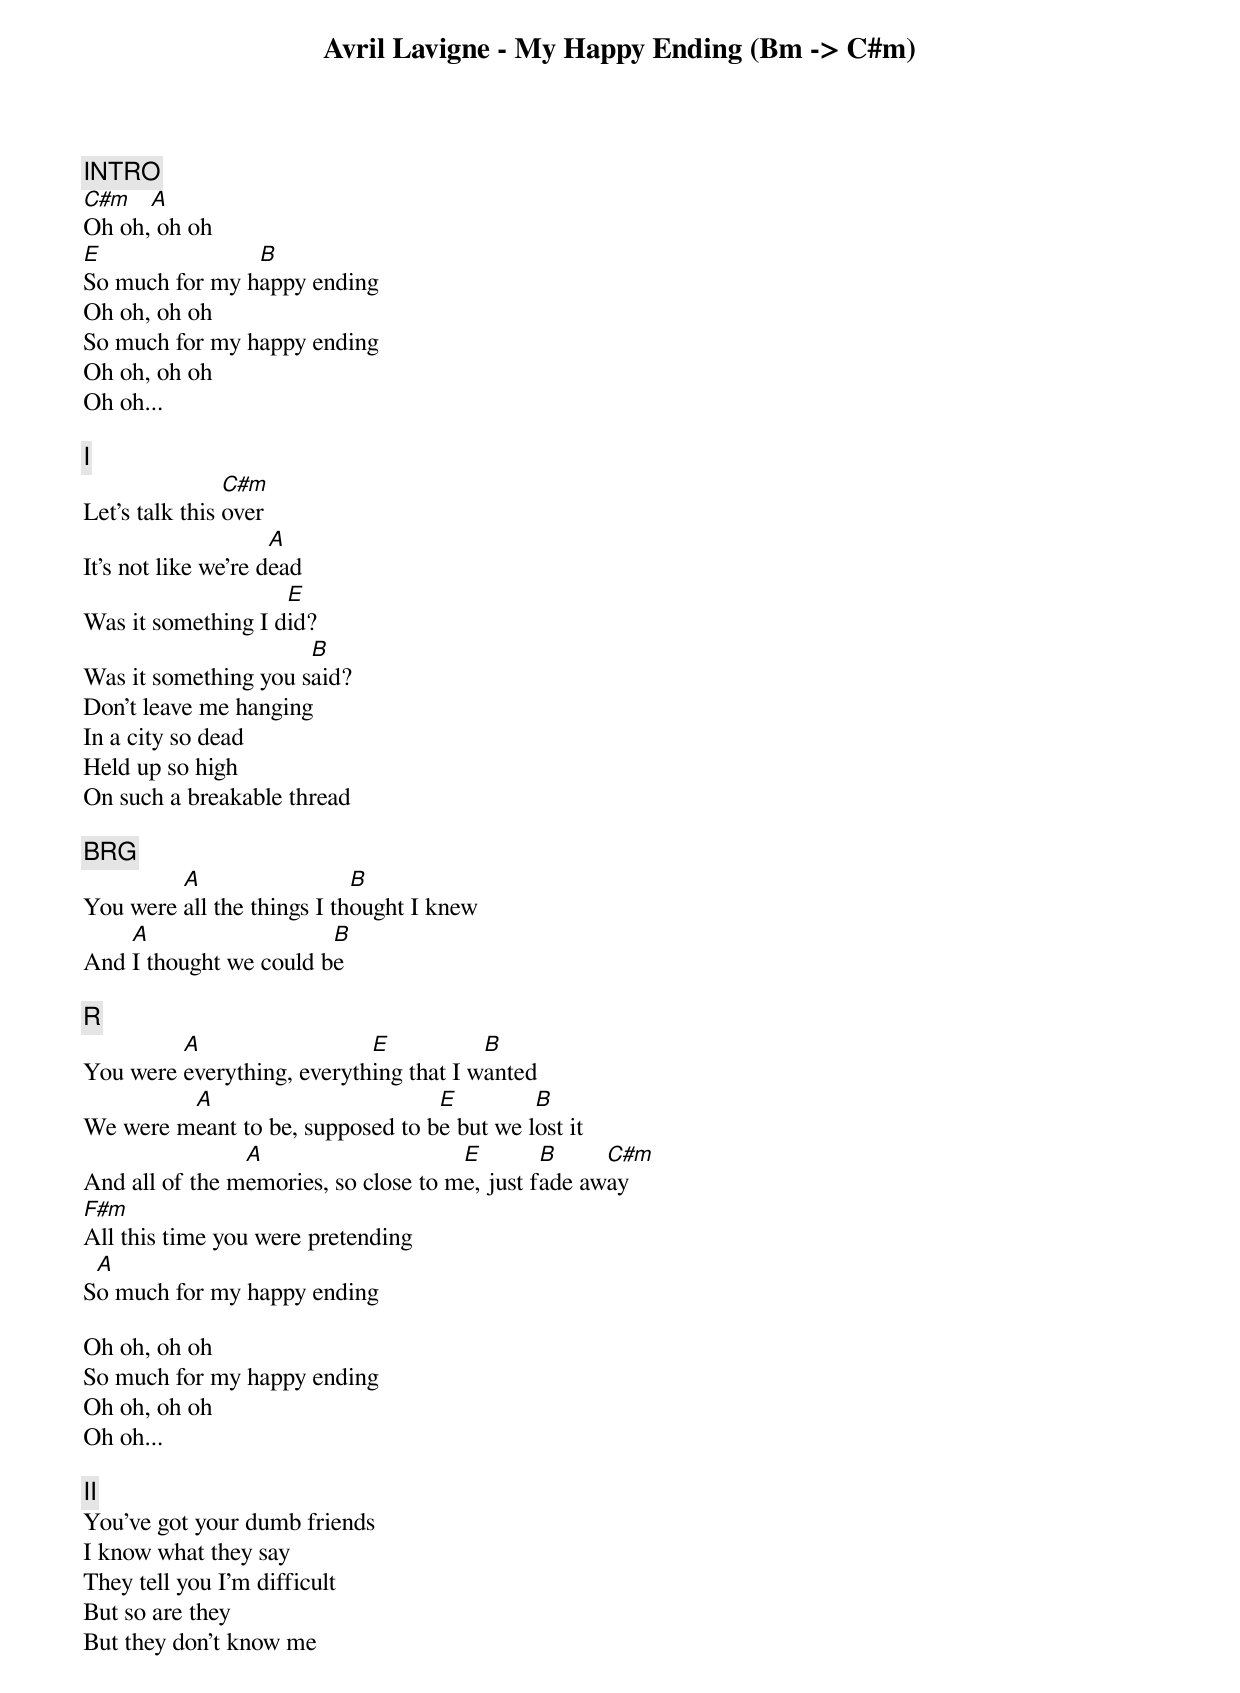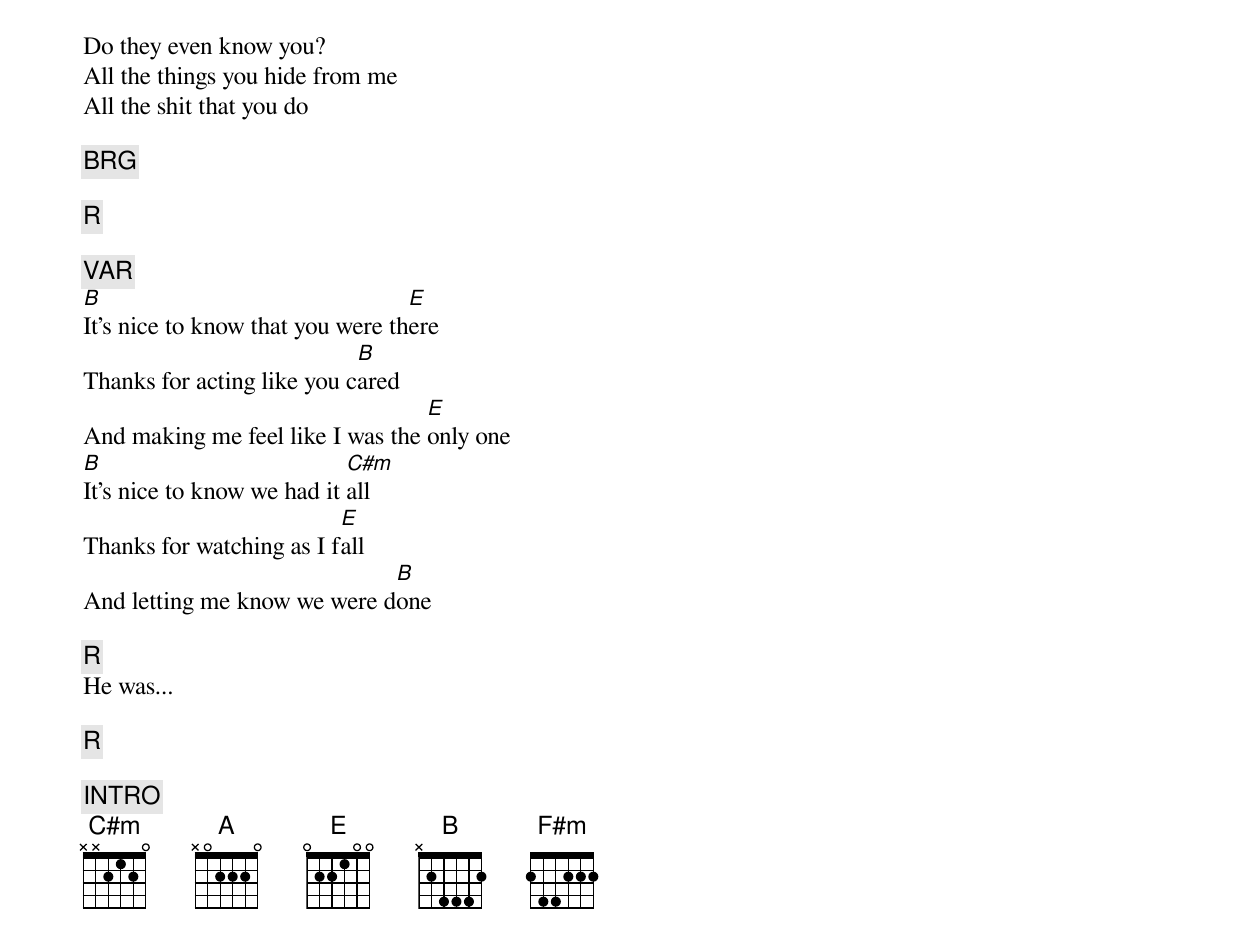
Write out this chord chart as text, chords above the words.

Avril Lavigne - My Happy Ending (Bm -> C#m)

[INTRO]
C#m   A
Oh oh, oh oh
E               B
So much for my happy ending
Oh oh, oh oh
So much for my happy ending
Oh oh, oh oh
Oh oh...

[I]
                C#m
Let's talk this over
                     A
It's not like we're dead
                    E
Was it something I did?
                      B
Was it something you said?
Don't leave me hanging
In a city so dead
Held up so high
On such a breakable thread

[BRG]
         A                  B
You were all the things I thought I knew
    A                   B
And I thought we could be

[R]
         A                  E           B
You were everything, everything that I wanted
         A                        E         B
We were meant to be, supposed to be but we lost it
                A                     E        B     C#m
And all of the memories, so close to me, just fade away
F#m
All this time you were pretending
 A
So much for my happy ending

Oh oh, oh oh
So much for my happy ending
Oh oh, oh oh
Oh oh...

[II]
You've got your dumb friends
I know what they say
They tell you I'm difficult
But so are they
But they don't know me
Do they even know you?
All the things you hide from me
All the shit that you do

[BRG]

[R]

[VAR]
B                                 E
It's nice to know that you were there
                            B
Thanks for acting like you cared
                                  E
And making me feel like I was the only one
B                           C#m
It's nice to know we had it all
                          E
Thanks for watching as I fall
                             B
And letting me know we were done

[R]
He was...

[R]

[INTRO]
